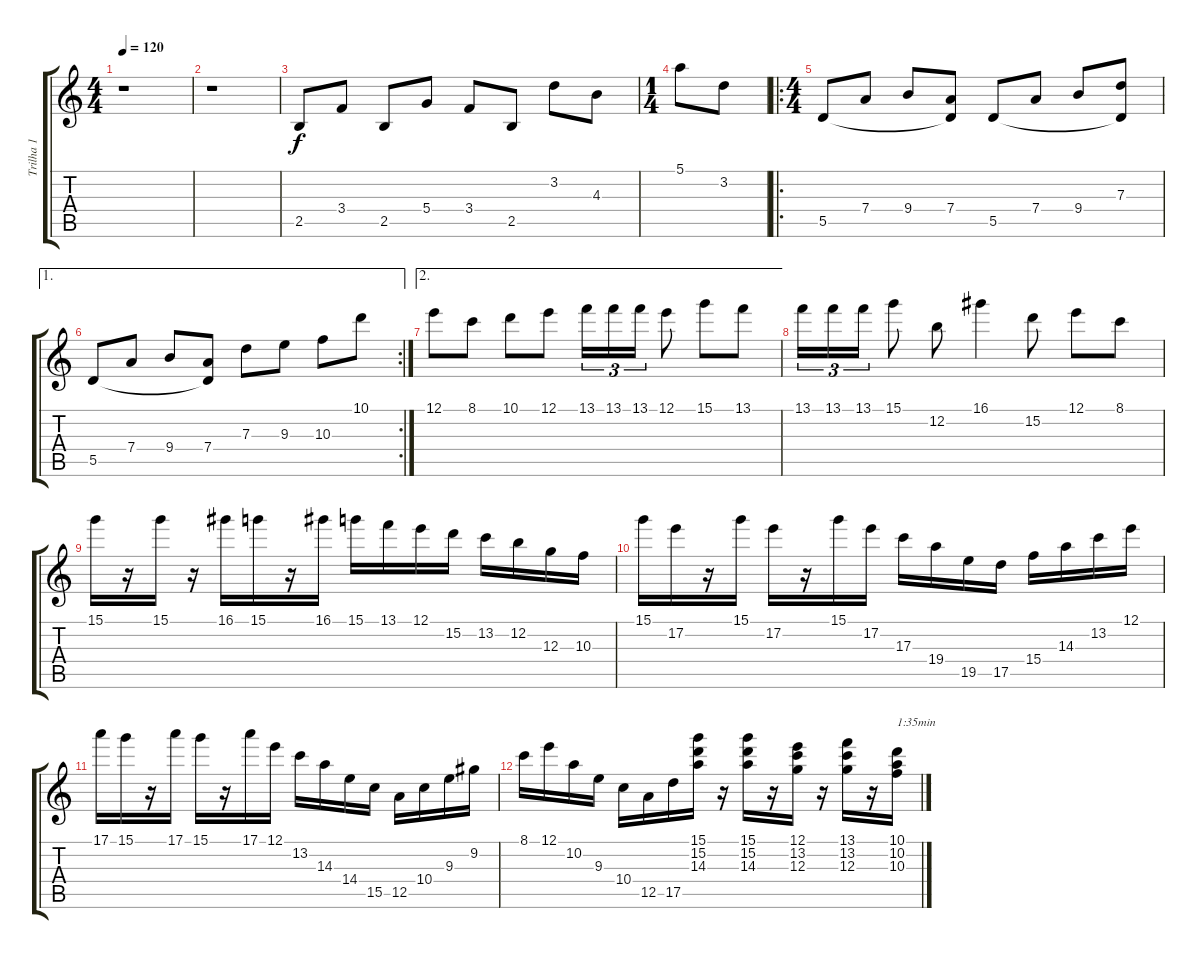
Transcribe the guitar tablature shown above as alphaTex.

\track ("Trilha 1" "Trilha 1") {instrument electricguitarjazz}
\staff {score tabs}
\tuning (E4 B3 G3 D3 A2 E2) {hide}
\ts (4 4)
\tempo 120
\clef g2
\ks c
r.1{dy f} |
r.1 |
2.5.8 3.4.8 2.5.8 5.4.8 3.4.8 2.5.8 3.2.8 4.3.8 |
\ts (1 4)
5.1.8 3.2.8 |
\ro
\ts (4 4)
5.5.8 7.4.8 9.4.8 (7.4 5.5{t}).8 5.5.8 7.4.8 9.4.8 (7.3 5.5{t}).8 |
\ae 1
\rc 2
5.5.8 7.4.8 9.4.8 (7.4 5.5{t}).8 7.3.8 9.3.8 10.3.8 10.1.8 |
\ae 2
12.1.8 8.1.8 10.1.8 12.1.8 13.1.16{tu (3 2)} 13.1.16{tu (3 2)} 13.1.16{tu (3 2)} 12.1.8 15.1.8 13.1.8 |
13.1.16{tu (3 2)} 13.1.16{tu (3 2)} 13.1.16{tu (3 2)} 15.1.8 12.2.8 16.1.4 15.2.8 12.1.8 8.1.8 |
15.1.16 r.16 15.1.16 r.16 16.1.16 15.1.16 r.16 16.1.16 15.1.16 13.1.16 12.1.16 15.2.16 13.2.16 12.2.16 12.3.16 10.3.16 |
15.1.16 17.2.16 r.16 15.1.16 17.2.16 r.16 15.1.16 17.2.16 17.3.16 19.4.16 19.5.16 17.5.16 15.4.16 14.3.16 13.2.16 12.1.16 |
17.1.16 15.1.16 r.16 17.1.16 15.1.16 r.16 17.1.16 12.1.16 13.2.16 14.3.16 14.4.16 15.5.16 12.5.16 10.4.16 9.3.16 9.2.16 |
8.1.16 12.1.16 10.2.16 9.3.16 10.4.16 12.5.16 17.5.16 (15.1 15.2 14.3).16 r.16 (15.1 15.2 14.3).16 r.16 (12.1 13.2 12.3).16 r.16 (13.1 13.2 12.3).16 r.16 (10.1 10.2 10.3).16{txt "1:35min"}
